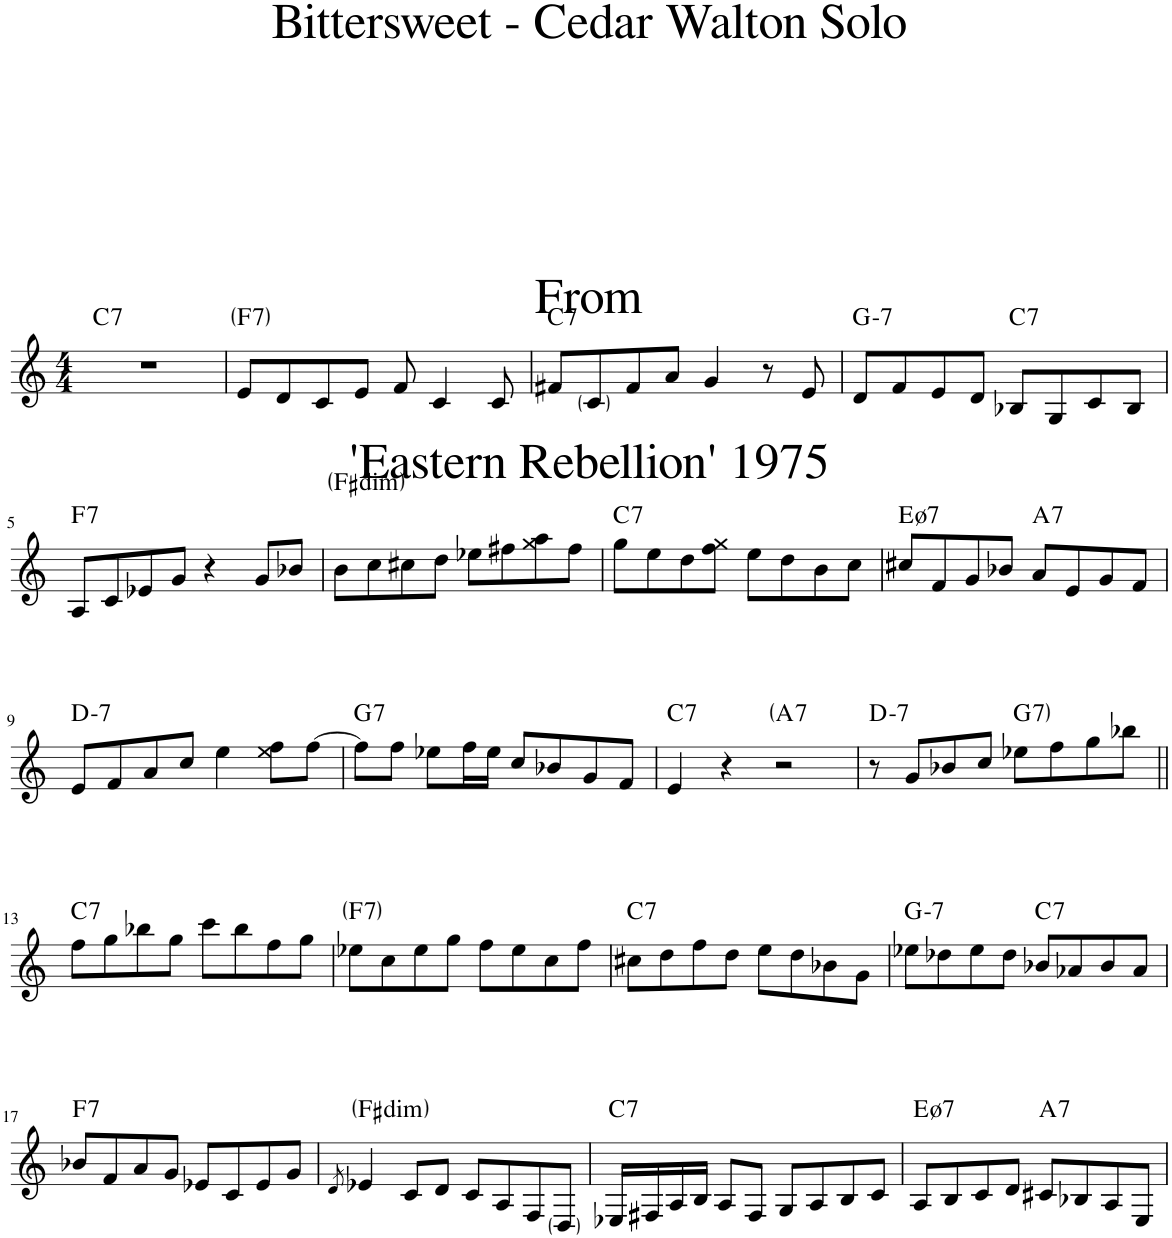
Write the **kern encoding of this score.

**kern	**harte
*part1	*part1
*staff1	*
*I"Piano	*
*I'Pno.	*
*clefG2	*
*k[]	*
*M4/4	*
=1	=1
!	!LO:H:kt=7
1r	C:7
=2	=2
!	!LO:H:kt=7
8e/L	F:7
8d/	.
8c/	.
8e/J	.
8f/	.
4c/	.
8c/	.
=3	=3
!	!LO:H:kt=7
8f#X/L	C:7
8c/	.
8f#/	.
8a/J	.
4g/	.
8r	.
8e/	.
=4	=4
!	!LO:H:kt=7
8d/L	G:min7
8f/	.
8e/	.
8d/J	.
!	!LO:H:kt=7
8B-X/L	C:7
8G/	.
8c/	.
8B-/J	.
!!LO:LB:g=z
=5	=5
!	!LO:H:kt=7
8A/L	F:7
8c/	.
8e-X/	.
8g/J	.
4r	.
8g/L	.
8b-X/J	.
=6	=6
!	!LO:H:n=1:kt=N.C.
!	!LO:H:n=2:kt=dim
8b\L	N F#:dim
8cc\	.
8cc#X\	.
8dd\J	.
8ee-X\L	.
8ff#X\	.
8gg\ 8aa\	.
8ff#\J	.
=7	=7
!	!LO:H:kt=7
8gg\L	C:7
8ee\	.
8dd\	.
8ff\ 8gg\J	.
8ee\L	.
8dd\	.
8b\	.
8cc\J	.
=8	=8
!	!LO:H:kt=7
8cc#X/L	E:hdim7
8f/	.
8g/	.
8b-X/J	.
!	!LO:H:kt=7
8a/L	A:7
8e/	.
8g/	.
8f/J	.
!!LO:LB:g=z
=9	=9
!	!LO:H:kt=7
8e/L	D:min7
8f/	.
8a/	.
8cc/J	.
4ee\	.
8ee\ 8ff\L	.
[8ff\J	.
=10	=10
!	!LO:H:kt=7
8ff\L]	G:7
8ff\J	.
8ee-X\L	.
16ff\L	.
16ee-\JJ	.
8cc/L	.
8b-X/	.
8g/	.
8f/J	.
=11	=11
!	!LO:H:kt=7
4e/	C:7
4r	.
!	!LO:H:kt=7
2r	A:7
=12	=12
!	!LO:H:kt=7
8r	D:min7
8g/L	.
8b-X/	.
8cc/J	.
!	!LO:H:kt=7
8ee-X\L	G:7
8ff\	.
8gg\	.
8bb-X\J	.
!!LO:LB:g=z
=13||	=13||
!	!LO:H:kt=7
8ff\L	C:7
8gg\	.
8bb-X\	.
8gg\J	.
8ccc\L	.
8bb-\	.
8ff\	.
8gg\J	.
=14	=14
!	!LO:H:kt=7
8ee-X\L	F:7
8cc\	.
8ee-\	.
8gg\J	.
8ff\L	.
8ee-\	.
8cc\	.
8ff\J	.
=15	=15
!	!LO:H:kt=7
8cc#X\L	C:7
8dd\	.
8ff\	.
8dd\J	.
8ee\L	.
8dd\	.
8b-X\	.
8g\J	.
=16	=16
!	!LO:H:kt=7
8ee-X\L	G:min7
8dd-X\	.
8ee-\	.
8dd-\J	.
!	!LO:H:kt=7
8b-X/L	C:7
8a-X/	.
8b-/	.
8a-/J	.
!!LO:LB:g=z
=17	=17
!	!LO:H:kt=7
8b-X/L	F:7
8f/	.
8a/	.
8g/J	.
8e-X/L	.
8c/	.
8e-/	.
8g/J	.
=18	=18
8qd/	.
!	!LO:H:kt=dim
4e-X/	F#:dim
8c/L	.
8d/J	.
8c/L	.
8A/	.
8F/	.
8D/J	.
=19	=19
!	!LO:H:kt=7
16E-X/LL	C:7
16F#X/	.
16A/	.
16B/JJ	.
8A/L	.
8F#/J	.
8G/L	.
8A/	.
8B/	.
8c/J	.
=20	=20
!	!LO:H:kt=7
8A/L	E:hdim7
8B/	.
8c/	.
8d/J	.
!	!LO:H:kt=7
8c#X/L	A:7
8B-X/	.
8A/	.
8E/J	.
=	=
*-	*-
